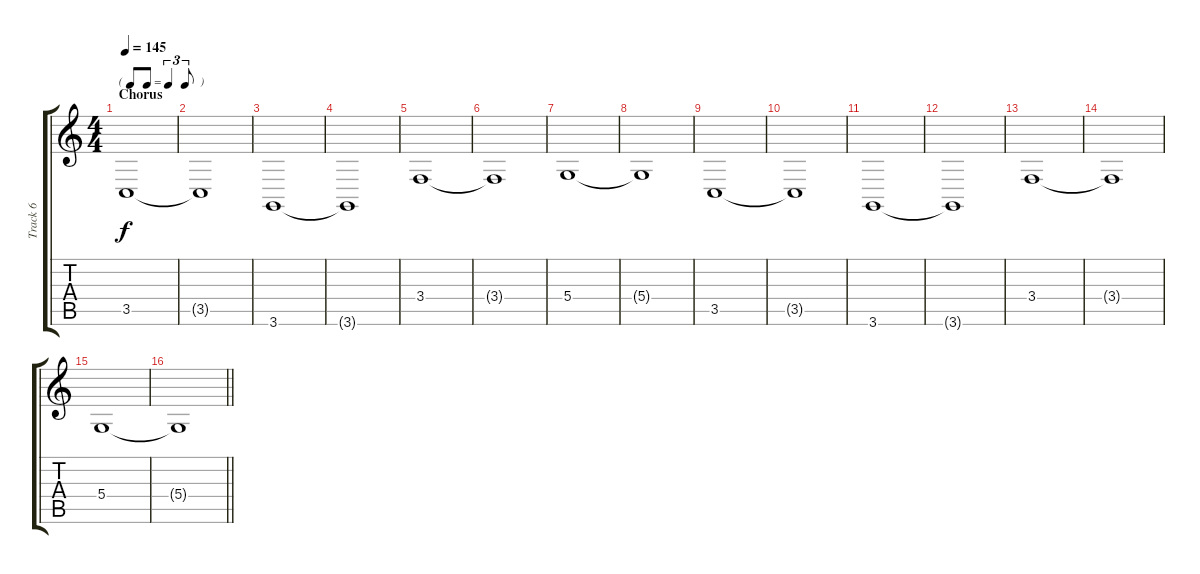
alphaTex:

\track ("Track 6" "Track 6") {instrument stringensemble1}
\staff {score tabs}
\tuning (E4 B3 G3 D3 A2 E2) {hide}
\ts (4 4)
\tf triplet8th
\section ("" "Chorus")
\tempo 145
\clef g2
\ks c
3.5.1{dy f} |
3.5{t}.1 |
3.6.1 |
3.6{t}.1 |
3.4.1 |
3.4{t}.1 |
5.4.1 |
5.4{t}.1 |
3.5.1 |
3.5{t}.1 |
3.6.1 |
3.6{t}.1 |
3.4.1 |
3.4{t}.1 |
5.4.1 |
\barLineRight lightlight
5.4{t}.1
